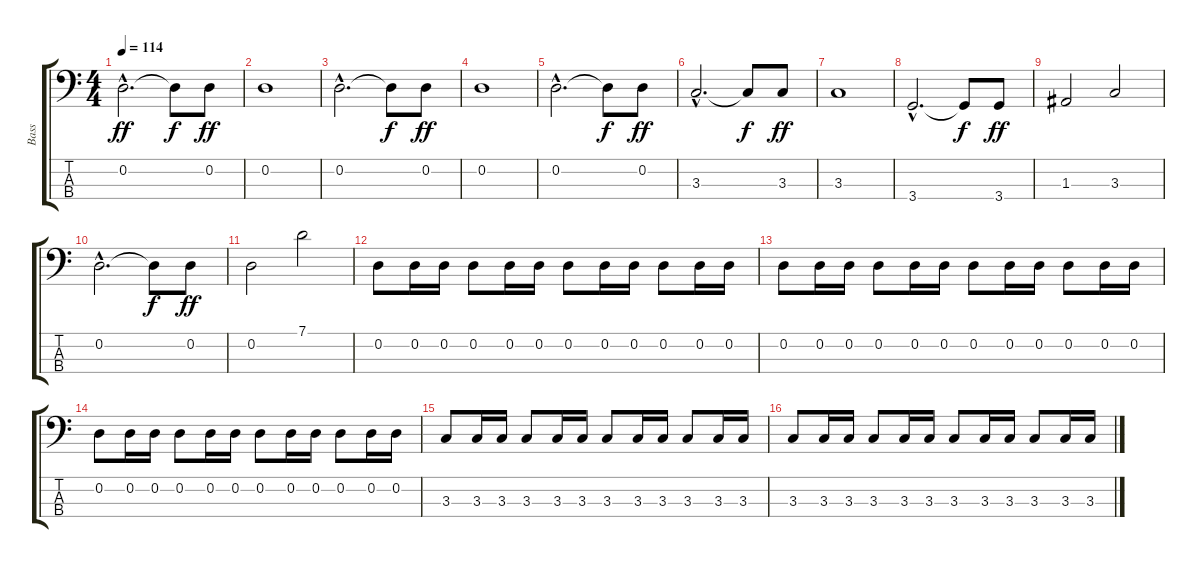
\track ("Bass" "Bass") {instrument electricbassfinger}
\staff {score tabs}
\tuning (G2 D2 A1 E1) {hide}
\ts (4 4)
\tempo 114
\clef f4
\ks c
0.2{hac}.2{d dy ff} 0.2{t}.8{dy f} 0.2.8{dy ff} |
0.2.1 |
0.2{hac}.2{d} 0.2{t}.8{dy f} 0.2.8{dy ff} |
0.2.1 |
0.2{hac}.2{d} 0.2{t}.8{dy f} 0.2.8{dy ff} |
3.3{hac}.2{d} 3.3{t}.8{dy f} 3.3.8{dy ff} |
3.3.1 |
3.4{hac}.2{d} 3.4{t}.8{dy f} 3.4.8{dy ff} |
1.3.2 3.3.2 |
0.2{hac}.2{d} 0.2{t}.8{dy f} 0.2.8{dy ff} |
0.2.2 7.1.2 |
0.2.8 0.2.16 0.2.16 0.2.8 0.2.16 0.2.16 0.2.8 0.2.16 0.2.16 0.2.8 0.2.16 0.2.16 |
0.2.8 0.2.16 0.2.16 0.2.8 0.2.16 0.2.16 0.2.8 0.2.16 0.2.16 0.2.8 0.2.16 0.2.16 |
0.2.8 0.2.16 0.2.16 0.2.8 0.2.16 0.2.16 0.2.8 0.2.16 0.2.16 0.2.8 0.2.16 0.2.16 |
3.3.8 3.3.16 3.3.16 3.3.8 3.3.16 3.3.16 3.3.8 3.3.16 3.3.16 3.3.8 3.3.16 3.3.16 |
3.3.8 3.3.16 3.3.16 3.3.8 3.3.16 3.3.16 3.3.8 3.3.16 3.3.16 3.3.8 3.3.16 3.3.16
